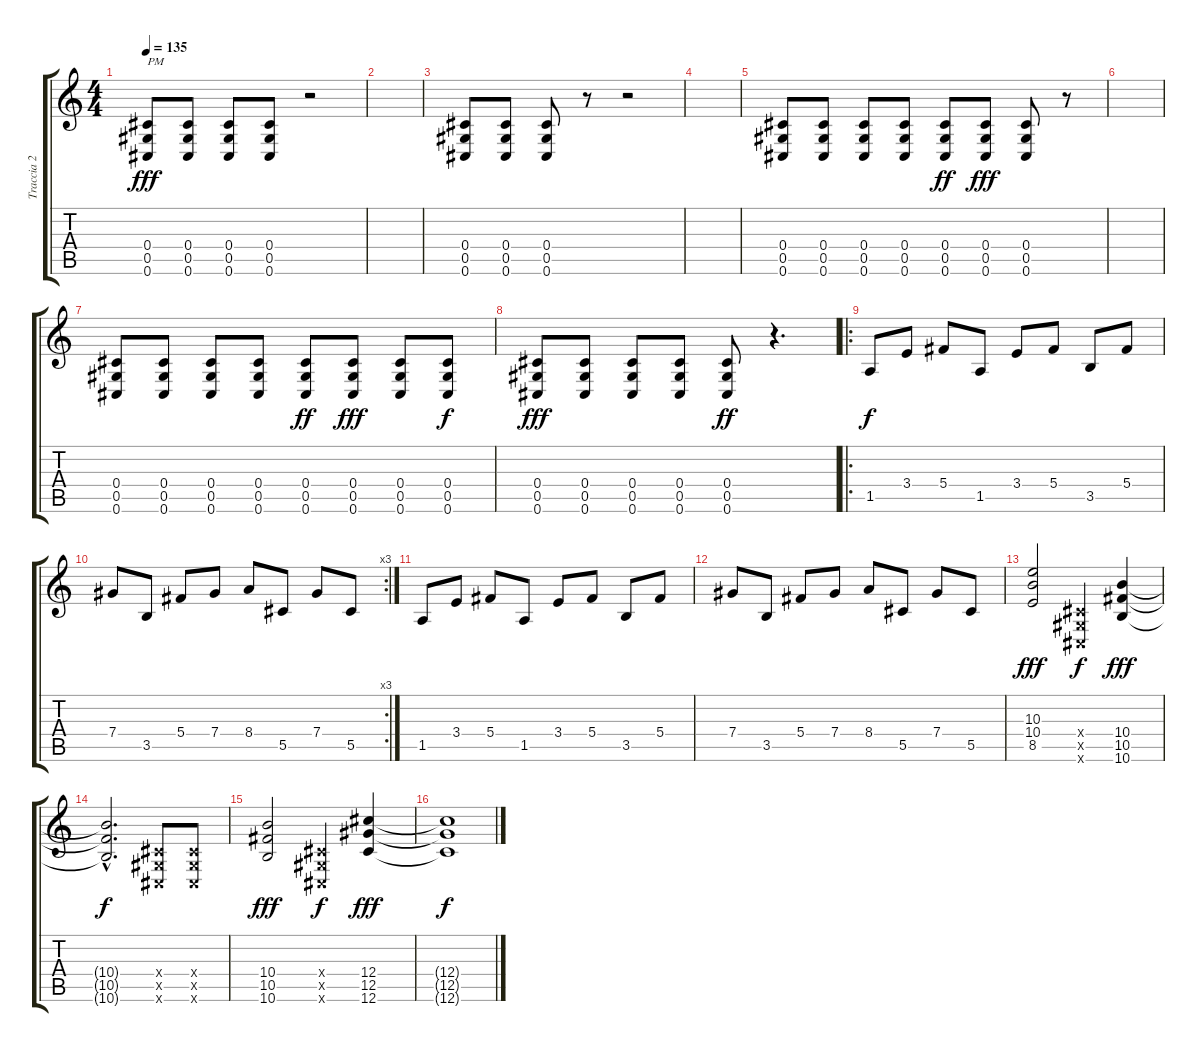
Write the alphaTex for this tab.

\track ("Traccia 2" "Traccia 2") {instrument distortionguitar}
\staff {score tabs}
\tuning (Eb4 Bb3 Gb3 Db3 Ab2 Db2) {hide}
\ts (4 4)
\tempo 135
\clef g2
\ks c
(0.4 0.5 0.6).8{txt "PM" dy fff} (0.4 0.5 0.6).8 (0.4 0.5 0.6).8 (0.4 0.5 0.6).8 r.2 |
|
(0.4 0.5 0.6).8 (0.4 0.5 0.6).8 (0.4 0.5 0.6).8 r.8 r.2 |
|
(0.4 0.5 0.6).8 (0.4 0.5 0.6).8 (0.4 0.5 0.6).8 (0.4 0.5 0.6).8 (0.4 0.5 0.6).8{dy ff} (0.4 0.5 0.6).8{dy fff} (0.4 0.5 0.6).8 r.8 |
|
(0.4 0.5 0.6).8 (0.4 0.5 0.6).8 (0.4 0.5 0.6).8 (0.4 0.5 0.6).8 (0.4 0.5 0.6).8{dy ff} (0.4 0.5 0.6).8{dy fff} (0.4 0.5 0.6).8 (0.4 0.5 0.6).8{dy f} |
(0.4 0.5 0.6).8{dy fff} (0.4 0.5 0.6).8 (0.4 0.5 0.6).8 (0.4 0.5 0.6).8 (0.4 0.5 0.6).8{dy ff} r.4{d} |
\ro
1.5.8{dy f} 3.4.8 5.4.8 1.5.8 3.4.8 5.4.8 3.5.8 5.4.8 |
\rc 3
7.4.8 3.5.8 5.4.8 7.4.8 8.4.8 5.5.8 7.4.8 5.5.8 |
1.5.8 3.4.8 5.4.8 1.5.8 3.4.8 5.4.8 3.5.8 5.4.8 |
7.4.8 3.5.8 5.4.8 7.4.8 8.4.8 5.5.8 7.4.8 5.5.8 |
(10.3 10.4 8.5).2{dy fff} (0.4{x} 0.5{x} 0.6{x}).4{dy f} (10.4 10.5 10.6).4{dy fff} |
(10.4{hac t} 10.5{hac t} 10.6{hac t}).2{d dy f} (0.4{x} 0.5{x} 0.6{x}).8 (0.4{x} 0.5{x} 0.6{x}).8 |
(10.4 10.5 10.6).2{dy fff} (0.4{x} 0.5{x} 0.6{x}).4{dy f} (12.4 12.5 12.6).4{dy fff} |
(12.4{t} 12.5{t} 12.6{t}).1{dy f}
